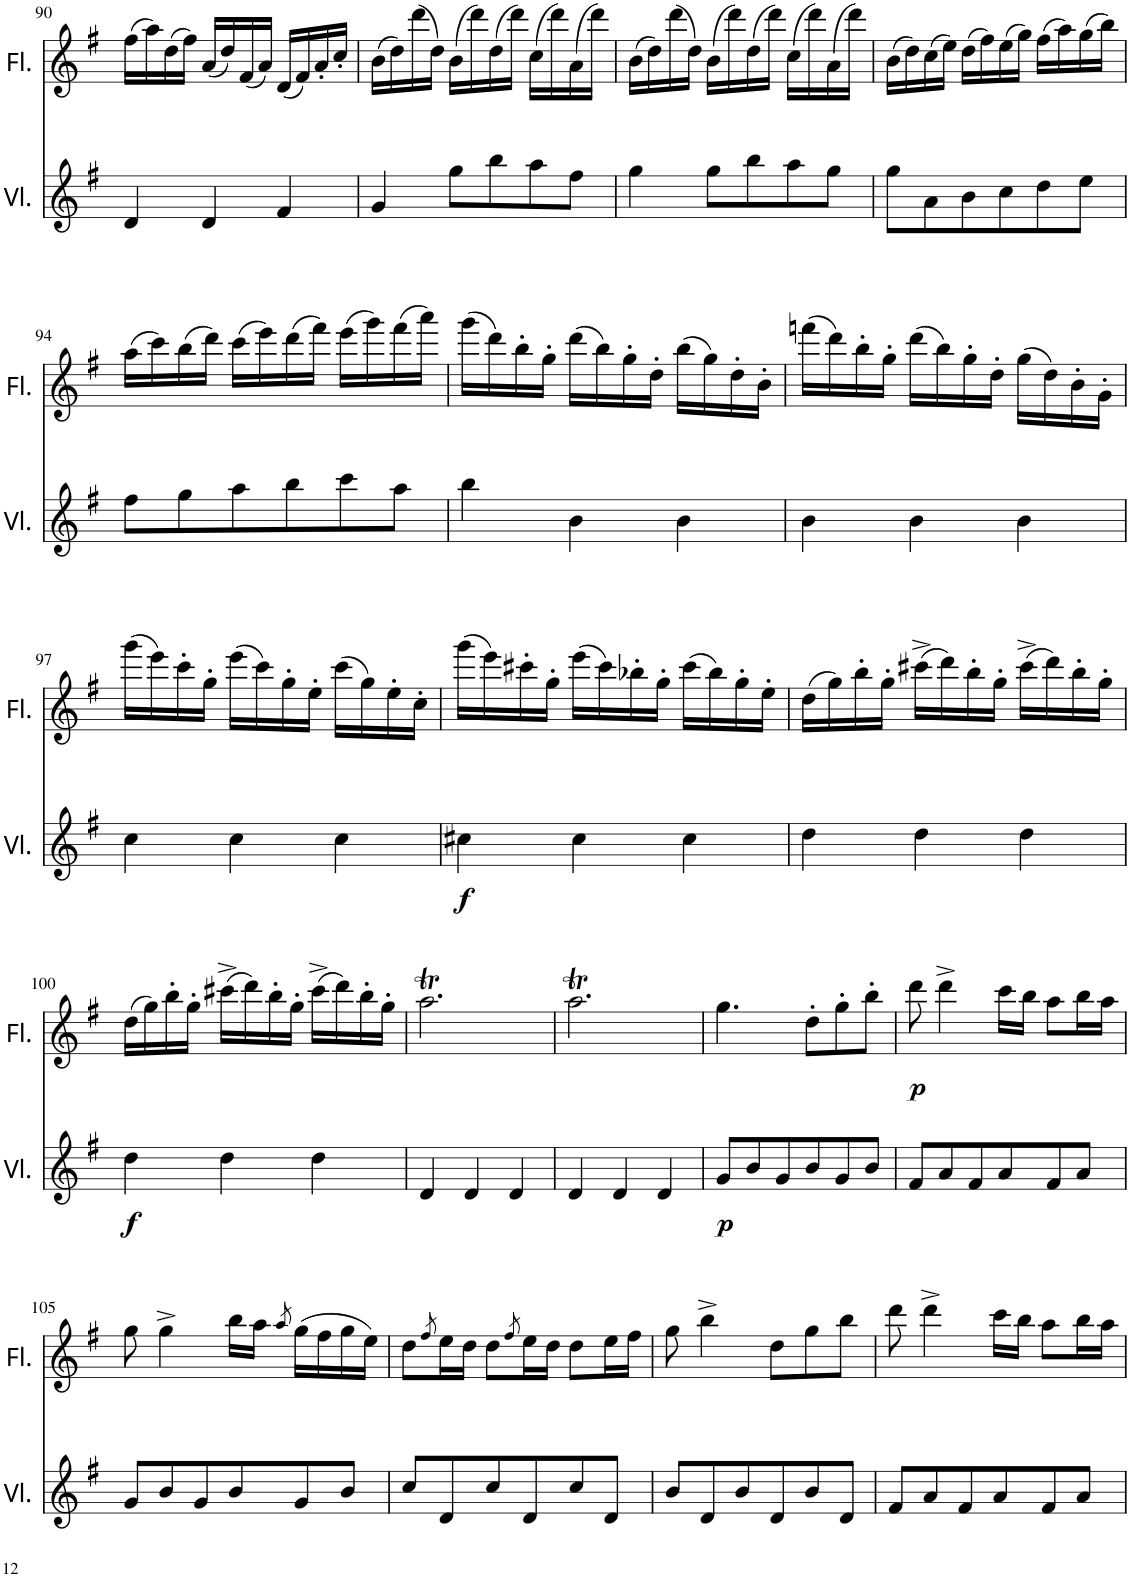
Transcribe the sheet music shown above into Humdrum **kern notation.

**kern	**dynam	**kern	**dynam
*part2	*part2	*part1	*part1
*staff2	*staff2	*staff1	*staff1
*I"Violine	*	*I"Flöte	*
*I'Vl.	*	*I'Fl.	*
!!LO:PB:g=z
*clefG2	*	*clefG2	*
*k[f#]	*	*k[f#]	*
*M3/4	*	*M3/4	*
=90	=90	=90	=90
4d/	.	(16ff#\LL	.
.	.	16aa\)	.
.	.	(16dd\	.
.	.	16ff#\JJ)	.
4d/	.	(16a/LL	.
.	.	16dd/)	.
.	.	(16f#/	.
.	.	16a/JJ)	.
4f#/	.	(16d/LL	.
.	.	16f#/)	.
.	.	16a'/	.
.	.	16cc'/JJ	.
=91	=91	=91	=91
4g/	.	(16b\LL	.
.	.	16dd\)	.
.	.	(16ddd\	.
.	.	16dd\JJ)	.
8gg\L	.	(16b\LL	.
.	.	16ddd\)	.
8bb\	.	(16dd\	.
.	.	16ddd\JJ)	.
8aa\	.	(16cc\LL	.
.	.	16ddd\)	.
8ff#\J	.	(16a\	.
.	.	16ddd\JJ)	.
=92	=92	=92	=92
4gg\	.	(16b\LL	.
.	.	16dd\)	.
.	.	(16ddd\	.
.	.	16dd\JJ)	.
8gg\L	.	(16b\LL	.
.	.	16ddd\)	.
8bb\	.	(16dd\	.
.	.	16ddd\JJ)	.
8aa\	.	(16cc\LL	.
.	.	16ddd\)	.
8gg\J	.	(16a\	.
.	.	16ddd\JJ)	.
=93	=93	=93	=93
8gg\L	.	(16b\LL	.
.	.	16dd\)	.
8a\	.	(16cc\	.
.	.	16ee\JJ)	.
8b\	.	(16dd\LL	.
.	.	16ff#\)	.
8cc\	.	(16ee\	.
.	.	16gg\JJ)	.
8dd\	.	(16ff#\LL	.
.	.	16aa\)	.
8ee\J	.	(16gg\	.
.	.	16bb\JJ)	.
!!LO:LB:g=z
=94	=94	=94	=94
8ff#\L	.	(16aa\LL	.
.	.	16ccc\)	.
8gg\	.	(16bb\	.
.	.	16ddd\JJ)	.
8aa\	.	(16ccc\LL	.
.	.	16eee\)	.
8bb\	.	(16ddd\	.
.	.	16fff#\JJ)	.
8ccc\	.	(16eee\LL	.
.	.	16ggg\)	.
8aa\J	.	(16fff#\	.
.	.	16aaa\JJ)	.
=95	=95	=95	=95
4bb\	.	(16ggg\LL	.
.	.	16ddd\)	.
.	.	16bb'\	.
.	.	16gg'\JJ	.
4b\	.	(16ddd\LL	.
.	.	16bb\)	.
.	.	16gg'\	.
.	.	16dd'\JJ	.
4b\	.	(16bb\LL	.
.	.	16gg\)	.
.	.	16dd'\	.
.	.	16b'\JJ	.
=96	=96	=96	=96
4b\	.	(16fffn\LL	.
.	.	16ddd\)	.
.	.	16bb'\	.
.	.	16gg'\JJ	.
4b\	.	(16ddd\LL	.
.	.	16bb\)	.
.	.	16gg'\	.
.	.	16dd'\JJ	.
4b\	.	(16gg\LL	.
.	.	16dd\)	.
.	.	16b'\	.
.	.	16g'\JJ	.
!!LO:LB:g=z
=97	=97	=97	=97
4cc\	.	(16ggg\LL	.
.	.	16eee\)	.
.	.	16ccc'\	.
.	.	16gg'\JJ	.
4cc\	.	(16eee\LL	.
.	.	16ccc\)	.
.	.	16gg'\	.
.	.	16ee'\JJ	.
4cc\	.	(16ccc\LL	.
.	.	16gg\)	.
.	.	16ee'\	.
.	.	16cc'\JJ	.
=98	=98	=98	=98
!	!LO:DY:b	!	!
4cc#X\	f	(16ggg\LL	.
.	.	16eee\)	.
.	.	16ccc#X'\	.
.	.	16gg'\JJ	.
4cc#\	.	(16eee\LL	.
.	.	16ccc#\)	.
.	.	16bb-X'\	.
.	.	16gg'\JJ	.
4cc#\	.	(16ccc#\LL	.
.	.	16bb-\)	.
.	.	16gg'\	.
.	.	16ee'\JJ	.
=99	=99	=99	=99
4dd\	.	(16dd\LL	.
.	.	16gg\)	.
.	.	16bb'\	.
.	.	16gg'\JJ	.
4dd\	.	(16ccc#X^\LL	.
.	.	16ddd\)	.
.	.	16bb'\	.
.	.	16gg'\JJ	.
4dd\	.	(16ccc#^\LL	.
.	.	16ddd\)	.
.	.	16bb'\	.
.	.	16gg'\JJ	.
!!LO:LB:g=z
=100	=100	=100	=100
!	!LO:DY:b	!	!
4dd\	f	(16dd\LL	.
.	.	16gg\)	.
.	.	16bb'\	.
.	.	16gg'\JJ	.
4dd\	.	(16ccc#X^\LL	.
.	.	16ddd\)	.
.	.	16bb'\	.
.	.	16gg'\JJ	.
4dd\	.	(16ccc#^\LL	.
.	.	16ddd\)	.
.	.	16bb'\	.
.	.	16gg'\JJ	.
=101	=101	=101	=101
4d/	.	2.aaT\	.
4d/	.	.	.
4d/	.	.	.
=102	=102	=102	=102
4d/	.	2.aaT\	.
4d/	.	.	.
4d/	.	.	.
=103	=103	=103	=103
!	!LO:DY:b	!	!
8g/L	p	4.gg\	.
8b/	.	.	.
8g/	.	.	.
8b/	.	8dd'\L	.
8g/	.	8gg'\	.
8b/J	.	8bb'\J	.
=104	=104	=104	=104
!	!	!	!LO:DY:b
8f#/L	.	8ddd\	p
8a/	.	4ddd^\	.
8f#/	.	.	.
8a/	.	16ccc\LL	.
.	.	16bb\JJ	.
8f#/	.	8aa\L	.
8a/J	.	16bb\L	.
.	.	16aa\JJ	.
!!LO:LB:g=z
=105	=105	=105	=105
8g/L	.	8gg\	.
8b/	.	4gg^\	.
8g/	.	.	.
8b/	.	16bb\LL	.
.	.	16aa\JJ	.
.	.	8qaa/	.
8g/	.	(16gg\LL	.
.	.	16ff#\	.
8b/J	.	16gg\	.
.	.	16ee\JJ)	.
=106	=106	=106	=106
8cc/L	.	8dd\L	.
.	.	8qff#/	.
8d/	.	16ee\L	.
.	.	16dd\JJ	.
8cc/	.	8dd\L	.
.	.	8qff#/	.
8d/	.	16ee\L	.
.	.	16dd\JJ	.
8cc/	.	8dd\L	.
8d/J	.	16ee\L	.
.	.	16ff#\JJ	.
=107	=107	=107	=107
8b/L	.	8gg\	.
8d/	.	4bb^\	.
8b/	.	.	.
8d/	.	8dd\L	.
8b/	.	8gg\	.
8d/J	.	8bb\J	.
=108	=108	=108	=108
8f#/L	.	8ddd\	.
8a/	.	4ddd^\	.
8f#/	.	.	.
8a/	.	16ccc\LL	.
.	.	16bb\JJ	.
8f#/	.	8aa\L	.
8a/J	.	16bb\L	.
.	.	16aa\JJ	.
=	=	=	=
*-	*-	*-	*-
